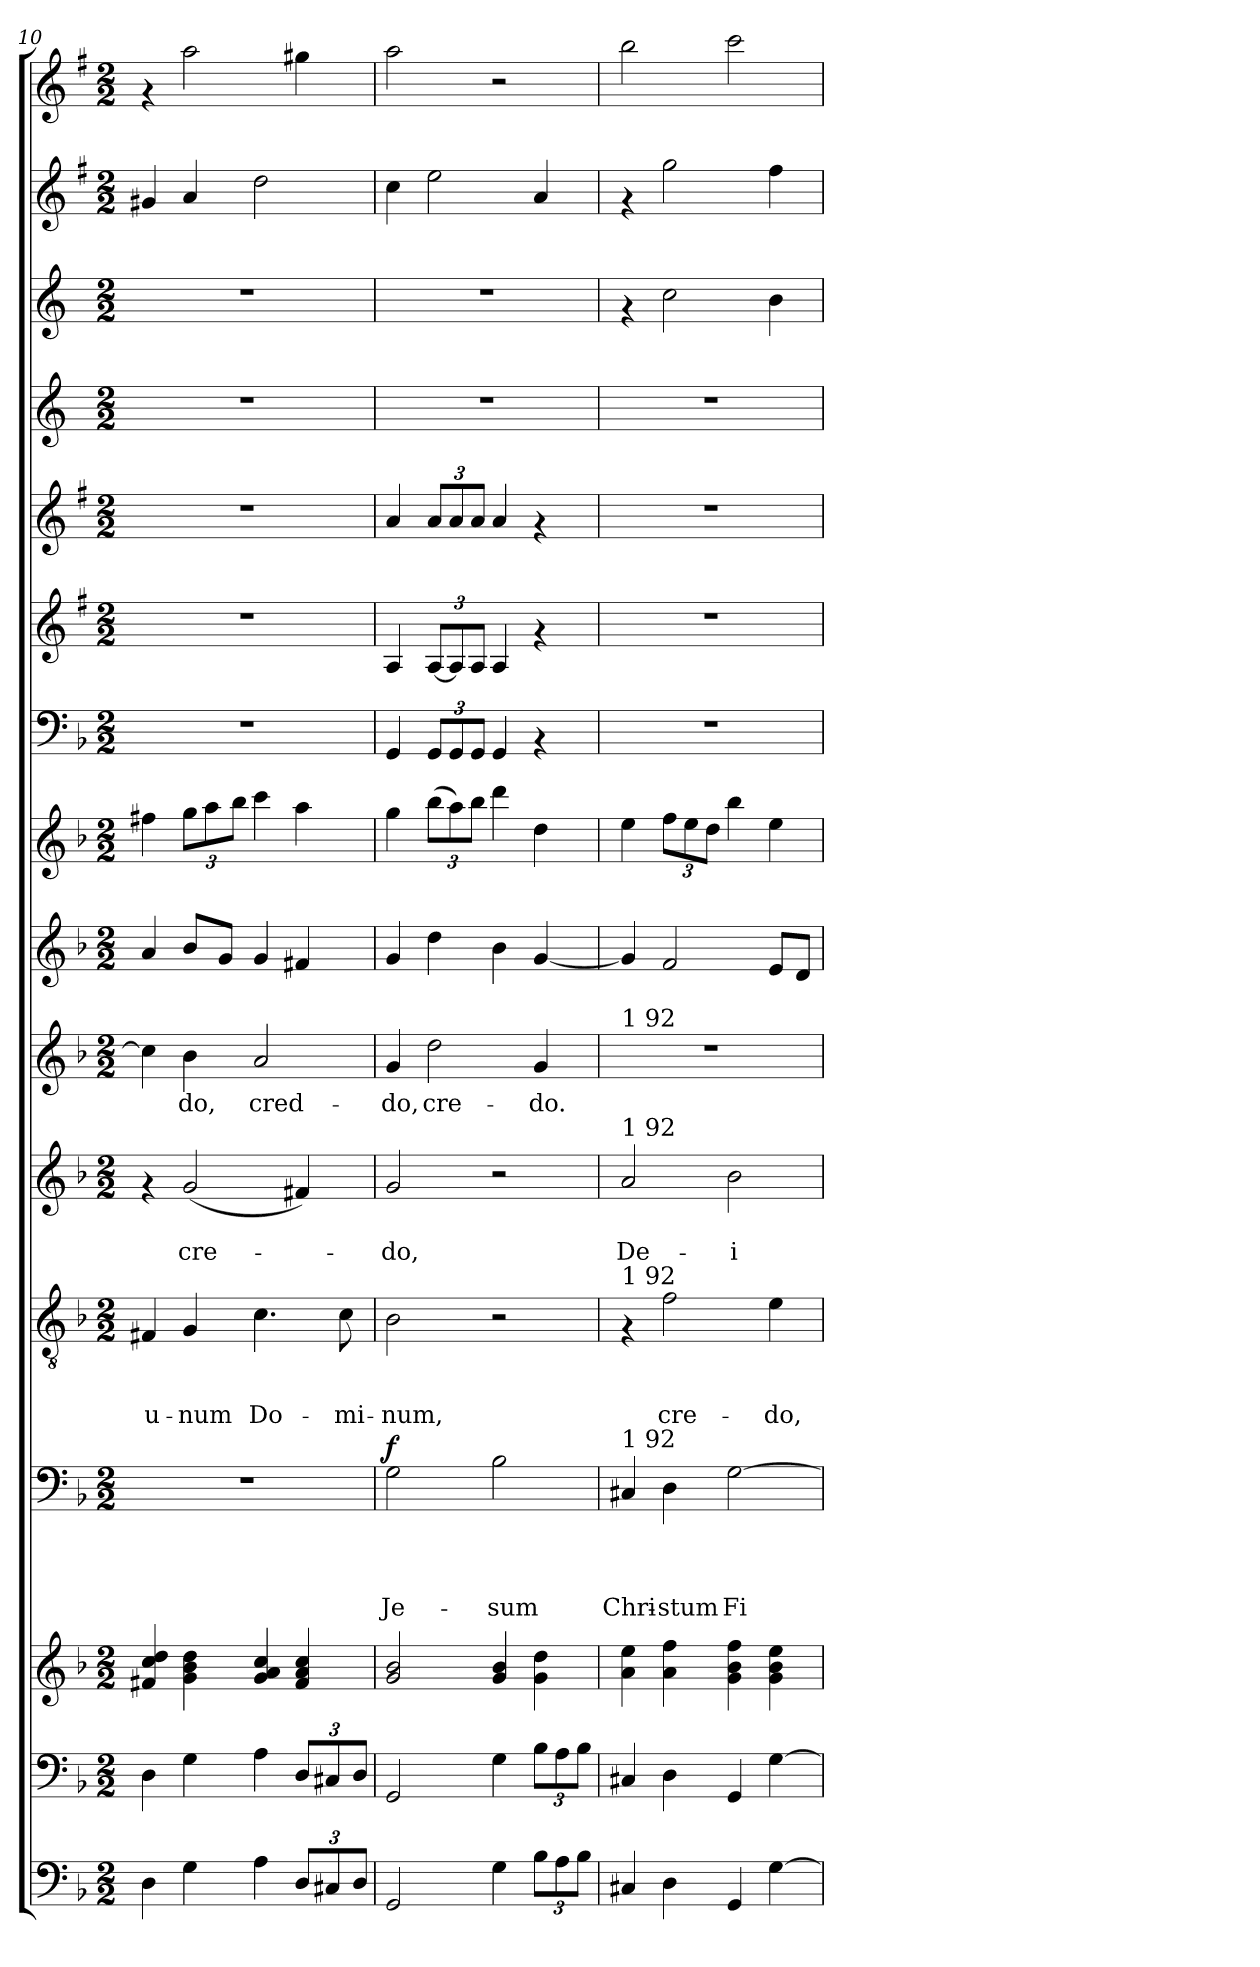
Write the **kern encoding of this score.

**kern	**kern	**kern	**kern	**text	**text	**text	**text	**dynam	**kern	**text	**text	**text	**kern	**text	**text	**kern	**text	**kern	**kern	**kern	**kern	**kern	**kern	**kern	**kern	**kern
*part15	*part14	*part14	*part13	*part13	*part13	*part13	*part13	*part13	*part12	*part12	*part12	*part12	*part11	*part11	*part11	*part10	*part10	*part9	*part8	*part7	*part6	*part5	*part4	*part3	*part2	*part1
*staff16	*staff15	*staff14	*staff13	*staff13	*staff13	*staff13	*staff13	*staff13	*staff12	*staff12	*staff12	*staff12	*staff11	*staff11	*staff11	*staff10	*staff10	*staff9	*staff8	*staff7	*staff6	*staff5	*staff4	*staff3	*staff2	*staff1
*clefF4	*clefF4	*clefG2	*clefF4	*	*	*	*	*	*clefGv2	*	*	*	*clefG2	*	*	*clefG2	*	*clefG2	*clefG2	*clefF4	*clefG2	*clefG2	*clefG2	*clefG2	*clefG2	*clefG2
*	*	*	*	*	*	*	*	*	*	*	*	*	*	*	*	*	*	*	*	*	*ITrd1c2	*ITrd1c2	*ITrd-3c-5	*ITrd-3c-5	*ITrd1c2	*ITrd1c2
*k[b-]	*k[b-]	*k[b-]	*k[b-]	*	*	*	*	*	*k[b-]	*	*	*	*k[b-]	*	*	*k[b-]	*	*k[b-]	*k[b-]	*k[b-]	*k[b-]	*k[b-]	*k[b-]	*k[b-]	*k[b-]	*k[b-]
*F:	*F:	*F:	*F:	*	*	*	*	*	*F:	*	*	*	*F:	*	*	*F:	*	*F:	*F:	*F:	*F:	*F:	*F:	*F:	*F:	*F:
*M2/2	*M2/2	*M2/2	*M2/2	*	*	*	*	*	*M2/2	*	*	*	*M2/2	*	*	*M2/2	*	*M2/2	*M2/2	*M2/2	*M2/2	*M2/2	*M2/2	*M2/2	*M2/2	*M2/2
=10	=10	=10	=10	=10	=10	=10	=10	=10	=10	=10	=10	=10	=10	=10	=10	=10	=10	=10	=10	=10	=10	=10	=10	=10	=10	=10
!	!	!	!	!	!	!	!	!	!	!	!	!LO:LY:b	!	!	!	!	!	!	!	!	!	!	!	!	!	!
4D\	4D\	4f#X/ 4cc/ 4dd/	1r	.	.	.	.	.	4F#X/	.	.	u-	4rf	.	.	4cc\]	.	4a/	4ff#X\	1r	1r	1r	1r	1r	4f#X/	4rf
!	!	!	!	!	!	!	!	!	!	!	!	!LO:LY:b	!	!	!LO:LY:b	!	!LO:LY:b	!	!	!	!	!	!	!	!	!
*	*	*	*	*	*	*	*	*	*	*	*	*	*	*	*	*	*	*	*Xbrackettup	*	*	*	*	*	*	*
4G\	4G\	4g\ 4b-\ 4dd\	.	.	.	.	.	.	4G/	.	.	-num	(<2g/	.	cre-	4b-\	-do,	8b-/L	12gg\L	.	.	.	.	.	4g/	2gg\
.	.	.	.	.	.	.	.	.	.	.	.	.	.	.	.	.	.	.	12aa\	.	.	.	.	.	.	.
.	.	.	.	.	.	.	.	.	.	.	.	.	.	.	.	.	.	8g/J	.	.	.	.	.	.	.	.
.	.	.	.	.	.	.	.	.	.	.	.	.	.	.	.	.	.	.	12bb-\J	.	.	.	.	.	.	.
!	!	!	!	!	!	!	!	!	!	!	!	!LO:LY:b	!	!	!	!	!LO:LY:b	!	!	!	!	!	!	!	!	!
4A\	4A\	4g/ 4a/ 4cc/	.	.	.	.	.	.	4.c\	.	.	Do-	.	.	.	2a/	cred-	4g/	4ccc\	.	.	.	.	.	2cc\	.
12D/L	12D/L	4f#/ 4a/ 4cc/	.	.	.	.	.	.	.	.	.	.	4f#X/)	.	.	.	.	4f#X/	4aa\	.	.	.	.	.	.	4ff#X\
12C#X/	12C#X/	.	.	.	.	.	.	.	.	.	.	.	.	.	.	.	.	.	.	.	.	.	.	.	.	.
!	!	!	!	!	!	!	!	!	!	!	!	!LO:LY:b	!	!	!	!	!	!	!	!	!	!	!	!	!	!
.	.	.	.	.	.	.	.	.	8c\	.	.	-mi-	.	.	.	.	.	.	.	.	.	.	.	.	.	.
12D/J	12D/J	.	.	.	.	.	.	.	.	.	.	.	.	.	.	.	.	.	.	.	.	.	.	.	.	.
=11	=11	=11	=11	=11	=11	=11	=11	=11	=11	=11	=11	=11	=11	=11	=11	=11	=11	=11	=11	=11	=11	=11	=11	=11	=11	=11
!	!	!	!	!	!	!	!LO:LY:b	!LO:DY:a	!	!	!	!LO:LY:b	!	!	!LO:LY:b	!	!LO:LY:b	!	!	!	!	!	!	!	!	!
2GG/	2GG/	2g/ 2b-/	2G\	.	.	.	Je-	f	2B-\	.	.	-num,	2g/	.	-do,	4g/	-do,	4g/	4gg\	4GG/	4G/	4g/	1r	1r	4b-\	2gg\
!	!	!	!	!	!	!	!	!	!	!	!	!	!	!	!	!	!LO:LY:b	!	!	!	!	!	!	!	!	!
*	*	*	*	*	*	*	*	*	*	*	*	*	*	*	*	*	*	*	*	*Xbrackettup	*Xbrackettup	*Xbrackettup	*	*	*	*
.	.	.	.	.	.	.	.	.	.	.	.	.	.	.	.	2dd\	cre-	4dd\	(<12bb-\L	12GG/L	[>12G/L	12g/L	.	.	2dd\	.
.	.	.	.	.	.	.	.	.	.	.	.	.	.	.	.	.	.	.	12aa\)	12GG/	12G/]	12g/	.	.	.	.
.	.	.	.	.	.	.	.	.	.	.	.	.	.	.	.	.	.	.	12bb-\J	12GG/J	12G/J	12g/J	.	.	.	.
!	!	!	!	!	!	!	!LO:LY:b	!	!	!	!	!	!	!	!	!	!	!	!	!	!	!	!	!	!	!
4G\	4G\	4g/ 4b-/	2B-\	.	.	.	-sum	.	2r	.	.	.	2r	.	.	.	.	4b-\	4ddd\	4GG/	4G/	4g/	.	.	.	2r
!	!	!	!	!	!	!	!	!	!	!	!	!	!	!	!	!	!LO:LY:b	!	!	!	!	!	!	!	!	!
12B-\L	12B-\L	4g\ 4dd\	.	.	.	.	.	.	.	.	.	.	.	.	.	4g/	-do.	[<4g/	4dd\	4rAA	4rf	4rf	.	.	4g/	.
12A\	12A\	.	.	.	.	.	.	.	.	.	.	.	.	.	.	.	.	.	.	.	.	.	.	.	.	.
12B-\J	12B-\J	.	.	.	.	.	.	.	.	.	.	.	.	.	.	.	.	.	.	.	.	.	.	.	.	.
!!LO:PB:g=z
=12	=12	=12	=12	=12	=12	=12	=12	=12	=12	=12	=12	=12	=12	=12	=12	=12	=12	=12	=12	=12	=12	=12	=12	=12	=12	=12
!	!	!	!	!	!	!	!	!	!	!	!	!	!	!	!	!LO:TX:a:t=1 92	!	!	!	!	!	!	!	!	!	!
!	!	!	!	!	!	!	!	!	!	!	!	!	!LO:TX:a:t=1 92	!	!	!	!	!	!	!	!	!	!	!	!	!
!	!	!	!	!	!	!	!	!	!LO:TX:a:t=1 92	!	!	!	!	!	!	!	!	!	!	!	!	!	!	!	!	!
!	!	!	!LO:TX:a:t=1 92	!	!	!	!	!	!	!	!	!	!	!	!	!	!	!	!	!	!	!	!	!	!	!
!	!	!	!	!	!	!	!LO:LY:b	!	!	!	!	!	!	!	!LO:LY:b	!	!	!	!	!	!	!	!	!	!	!
4C#X/	4C#X/	4a\ 4ee\	4C#X/	.	.	.	Chri-	.	4rF	.	.	.	2a/	.	De-	1r	.	4g/]	4ee\	1r	1r	1r	1r	4rf	4rf	2aa\
!	!	!	!	!	!	!	!LO:LY:b	!	!	!	!	!LO:LY:b	!	!	!	!	!	!	!	!	!	!	!	!	!	!
4D\	4D\	4a\ 4ff\	4D\	.	.	.	-stum	.	2f\	.	.	cre-	.	.	.	.	.	2f/	12ff\L	.	.	.	.	2ff\	2ff\	.
.	.	.	.	.	.	.	.	.	.	.	.	.	.	.	.	.	.	.	12ee\	.	.	.	.	.	.	.
.	.	.	.	.	.	.	.	.	.	.	.	.	.	.	.	.	.	.	12dd\J	.	.	.	.	.	.	.
!	!	!	!	!	!	!	!LO:LY:b	!	!	!	!	!	!	!	!LO:LY:b	!	!	!	!	!	!	!	!	!	!	!
4GG/	4GG/	4g\ 4b-\ 4ff\	[>2G\	.	.	.	Fi-	.	.	.	.	.	2b-\	.	-i	.	.	.	4bb-\	.	.	.	.	.	.	2bb-\
!	!	!	!	!	!	!	!	!	!	!	!	!LO:LY:b	!	!	!	!	!	!	!	!	!	!	!	!	!	!
[>4G\	[>4G\	4g\ 4b-\ 4ee\	.	.	.	.	.	.	4e\	.	.	-do,	.	.	.	.	.	8e/L	4ee\	.	.	.	.	4ee\	4ee\	.
.	.	.	.	.	.	.	.	.	.	.	.	.	.	.	.	.	.	8d/J	.	.	.	.	.	.	.	.
=	=	=	=	=	=	=	=	=	=	=	=	=	=	=	=	=	=	=	=	=	=	=	=	=	=	=
*-	*-	*-	*-	*-	*-	*-	*-	*-	*-	*-	*-	*-	*-	*-	*-	*-	*-	*-	*-	*-	*-	*-	*-	*-	*-	*-
